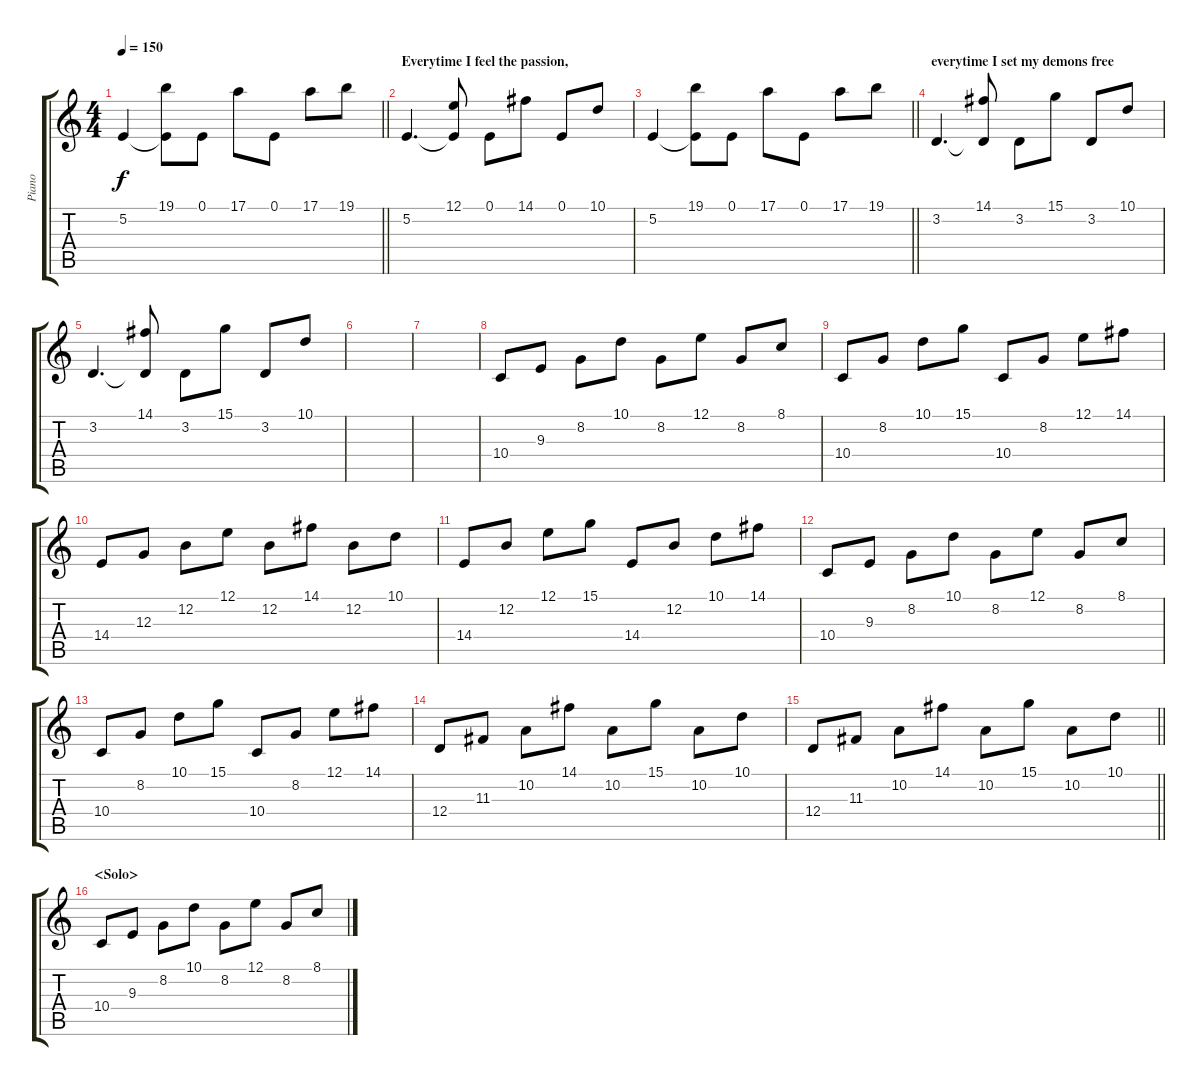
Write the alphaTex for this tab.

\track ("Piano" "Piano") {instrument acousticgrandpiano}
\staff {score tabs}
\tuning (E4 B3 G3 D3 A2 E2) {hide}
\ts (4 4)
\tempo 150
\clef g2
\barLineRight lightlight
\ks c
5.2.4{dy f} (19.1 5.2{t}).8 0.1.8 17.1.8 0.1.8 17.1.8 19.1.8 |
\section ("" "Everytime I feel the passion,")
5.2.4{d} (12.1 5.2{t}).8 0.1.8 14.1.8 0.1.8 10.1.8 |
\barLineRight lightlight
5.2.4 (19.1 5.2{t}).8 0.1.8 17.1.8 0.1.8 17.1.8 19.1.8 |
\section ("" "everytime I set my demons free")
3.2.4{d} (14.1 3.2{t}).8 3.2.8 15.1.8 3.2.8 10.1.8 |
3.2.4{d} (14.1 3.2{t}).8 3.2.8 15.1.8 3.2.8 10.1.8 |
|
|
10.4.8 9.3.8 8.2.8 10.1.8 8.2.8 12.1.8 8.2.8 8.1.8 |
10.4.8 8.2.8 10.1.8 15.1.8 10.4.8 8.2.8 12.1.8 14.1.8 |
14.4.8 12.3.8 12.2.8 12.1.8 12.2.8 14.1.8 12.2.8 10.1.8 |
14.4.8 12.2.8 12.1.8 15.1.8 14.4.8 12.2.8 10.1.8 14.1.8 |
10.4.8 9.3.8 8.2.8 10.1.8 8.2.8 12.1.8 8.2.8 8.1.8 |
10.4.8 8.2.8 10.1.8 15.1.8 10.4.8 8.2.8 12.1.8 14.1.8 |
12.4.8 11.3.8 10.2.8 14.1.8 10.2.8 15.1.8 10.2.8 10.1.8 |
\barLineRight lightlight
12.4.8 11.3.8 10.2.8 14.1.8 10.2.8 15.1.8 10.2.8 10.1.8 |
\section ("" "<Solo>")
10.4.8 9.3.8 8.2.8 10.1.8 8.2.8 12.1.8 8.2.8 8.1.8
